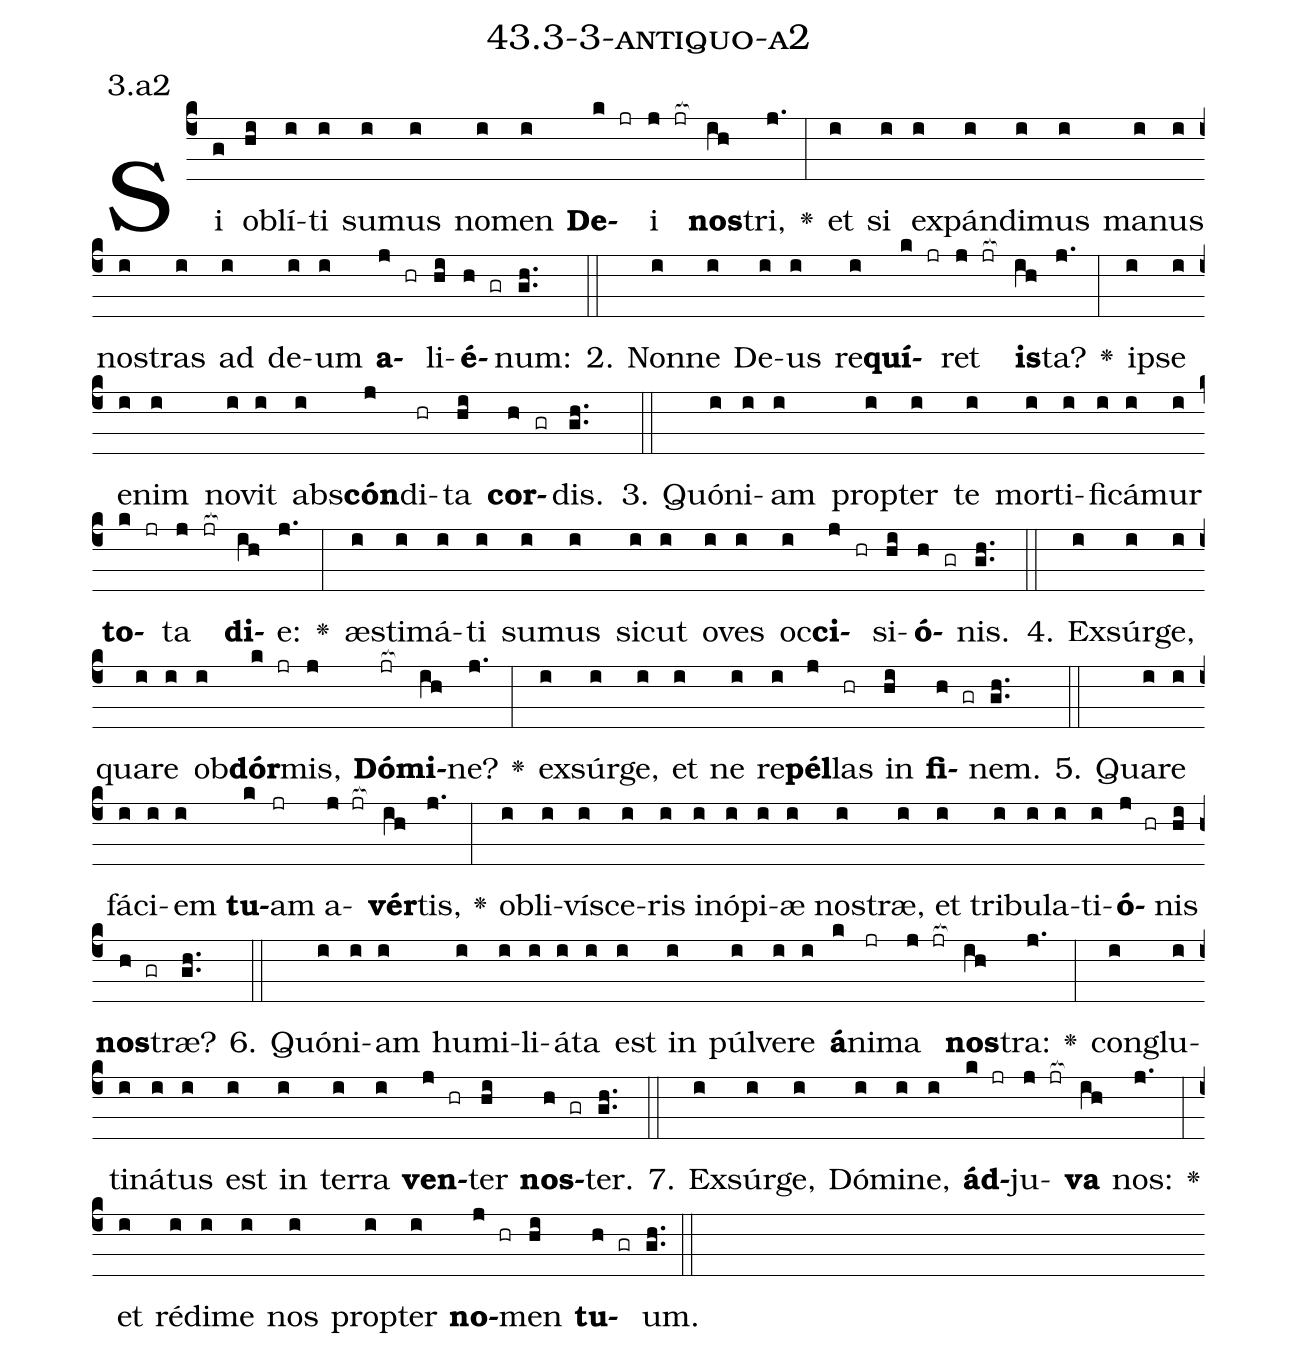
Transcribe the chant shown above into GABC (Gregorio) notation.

name: 43.3-3-antiquo-a2;
annotation: 3.a2;
%%
(c4)Si(g) ob(hi)lí(i)ti(i) su(i)mus(i) no(i)men(i) <b>De</b>(k jr)i(j jr[ocb:1{]) <b>nos</b>(ih[ocb:0}])tri,(j.) <v>\greheightstar</v>(:) et(i) si(i) ex(i)pán(i)di(i)mus(i) ma(i)nus(i) nos(i)tras(i) ad(i) de(i)um(i) <b>a</b>(j hr)li(hi)<b>é</b>(h gr)num:(gh..) (::)
2. Non(i)ne(i) De(i)us(i) re(i)<b>quí</b>(k jr)ret(j jr[ocb:1{]) <b>is</b>(ih[ocb:0}])ta?(j.) <v>\greheightstar</v>(:) ip(i)se(i) e(i)nim(i) no(i)vit(i) abs(i)<b>cón</b>(j)di(hr)ta(hi) <b>cor</b>(h gr)dis.(gh..) (::)
3. Quón(i)i(i)am(i) prop(i)ter(i) te(i) mor(i)ti(i)fi(i)cá(i)mur(i) <b>to</b>(k jr)ta(j jr[ocb:1{]) <b>di</b>(ih[ocb:0}])e:(j.) <v>\greheightstar</v>(:) æs(i)ti(i)má(i)ti(i) su(i)mus(i) sic(i)ut(i) o(i)ves(i) oc(i)<b>ci</b>(j hr)si(hi)<b>ó</b>(h gr)nis.(gh..) (::)
4. Ex(i)súr(i)ge,(i) qua(i)re(i) ob(i)<b>dór</b>(k jr)mis,(j) <b>Dó</b>(jr[ocb:1{])<b>mi</b>(ih[ocb:0}])ne?(j.) <v>\greheightstar</v>(:) ex(i)súr(i)ge,(i) et(i) ne(i) re(i)<b>pél</b>(j)las(hr) in(hi) <b>fi</b>(h gr)nem.(gh..) (::)
5. Qua(i)re(i) fá(i)ci(i)em(i) <b>tu</b>(k)am(jr) a(j jr[ocb:1{])<b>vér</b>(ih[ocb:0}])tis,(j.) <v>\greheightstar</v>(:) ob(i)li(i)ví(i)sce(i)ris(i) in(i)ó(i)pi(i)æ(i) nos(i)træ,(i) et(i) tri(i)bu(i)la(i)ti(i)<b>ó</b>(j hr)nis(hi) <b>nos</b>(h gr)træ?(gh..) (::)
6. Quón(i)i(i)am(i) hu(i)mi(i)li(i)á(i)ta(i) est(i) in(i) púl(i)ve(i)re(i) <b>á</b>(k)ni(jr)ma(j jr[ocb:1{]) <b>nos</b>(ih[ocb:0}])tra:(j.) <v>\greheightstar</v>(:) con(i)glu(i)ti(i)ná(i)tus(i) est(i) in(i) ter(i)ra(i) <b>ven</b>(j hr)ter(hi) <b>nos</b>(h gr)ter.(gh..) (::)
7. Ex(i)súr(i)ge,(i) Dó(i)mi(i)ne,(i) <b>ád</b>(k jr)ju(j jr[ocb:1{])<b>va</b>(ih[ocb:0}]) nos:(j.) <v>\greheightstar</v>(:) et(i) réd(i)i(i)me(i) nos(i) prop(i)ter(i) <b>no</b>(j hr)men(hi) <b>tu</b>(h gr)um.(gh..) (::)
